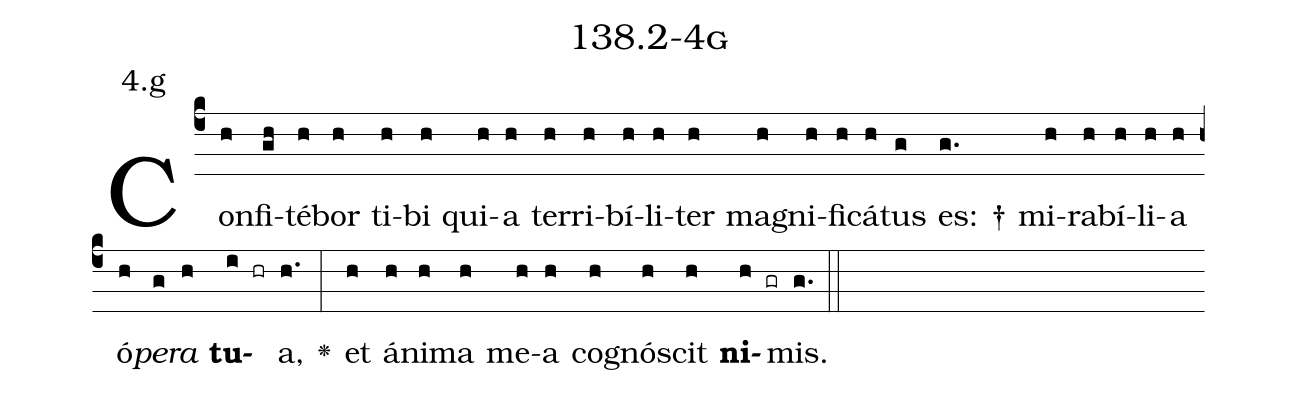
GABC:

name: 138.2-4g;
annotation: 4.g;
%%
(c4)Con(h)fi(gh)té(h)bor(h) ti(h)bi(h) qui(h)a(h) ter(h)ri(h)bí(h)li(h)ter(h) ma(h)gni(h)fi(h)cá(h)tus(g) es: †(g.) mi(h)ra(h)bí(h)li(h)a(h) ó(h)<i>pe</i>(g)<i>ra</i>(h) <b>tu</b>(i hr)a,(h.) <v>\greheightstar</v>(:) et(h) á(h)ni(h)ma(h) me(h)a(h) co(h)gnó(h)scit(h) <b>ni</b>(h gr)mis.(g.) (::)


%E(h) u(h) o(h) u(h) a(h) e.(g.) (::)
